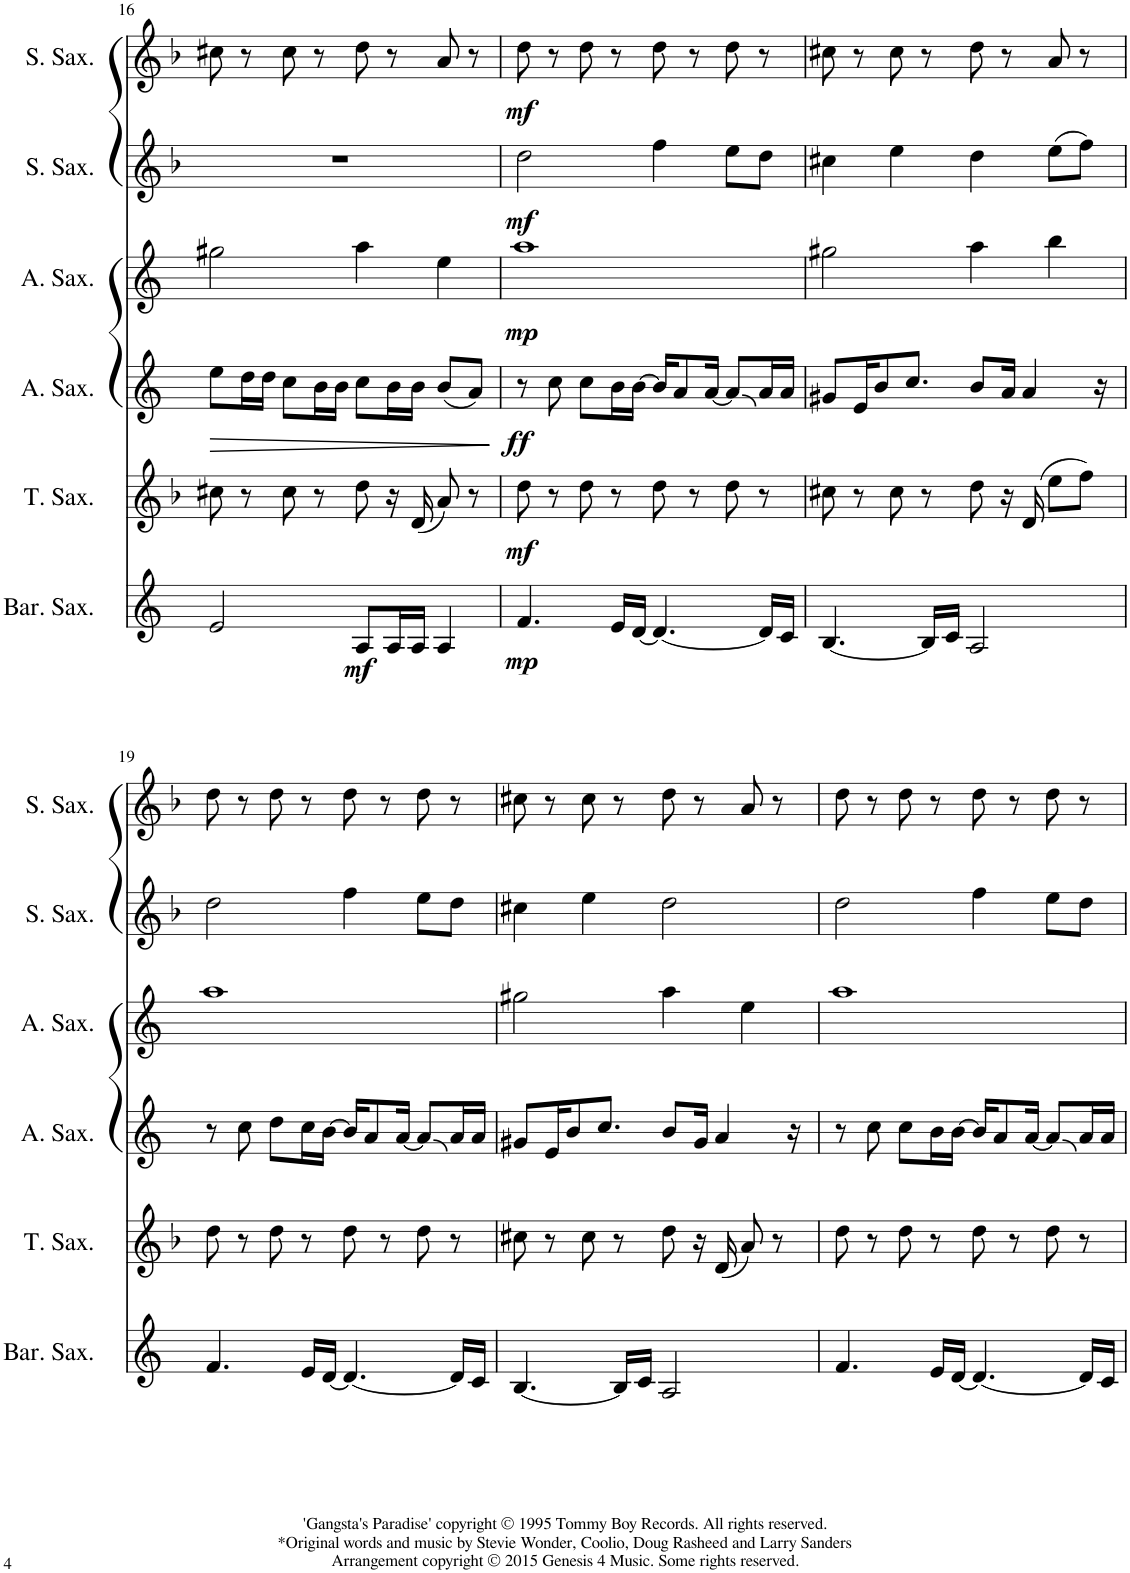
**kern	**dynam	**kern	**dynam	**kern	**dynam	**kern	**dynam	**kern	**dynam	**kern	**dynam
*part6	*part6	*part5	*part5	*part4	*part4	*part3	*part3	*part2	*part2	*part1	*part1
*staff6	*staff6	*staff5	*staff5	*staff4	*staff4	*staff3	*staff3	*staff2	*staff2	*staff1	*staff1
*I"Baritone Saxophone	*	*I"Tenor Saxophone	*	*I"Alto Saxophone	*	*I"Alto Saxophone	*	*I"Soprano Saxophone	*	*I"Soprano Saxophone	*
*I'Bar. Sax.	*	*I'T. Sax.	*	*I'A. Sax.	*	*I'A. Sax.	*	*I'S. Sax.	*	*I'S. Sax.	*
!!LO:PB:g=z
*clefG2	*	*clefG2	*	*clefG2	*	*clefG2	*	*clefG2	*	*clefG2	*
*Trd12c21	*	*Trd8c14	*	*Trd5c9	*	*Trd5c9	*	*Trd1c2	*	*Trd1c2	*
*k[]	*	*k[b-]	*	*k[]	*	*k[]	*	*k[b-]	*	*k[b-]	*
*M4/4	*	*M4/4	*	*M4/4	*	*M4/4	*	*M4/4	*	*M4/4	*
=16	=16	=16	=16	=16	=16	=16	=16	=16	=16	=16	=16
!	!	!	!	!	!LO:HP:b	!	!	!	!	!	!
2e/	.	8cc#X\	.	8ee\L	>	2gg#X\	.	1r	.	8cc#X\	.
.	.	8r	.	16dd\L	.	.	.	.	.	8r	.
.	.	.	.	16dd\JJ	.	.	.	.	.	.	.
.	.	8cc#\	.	8cc\L	.	.	.	.	.	8cc#\	.
.	.	8r	.	16b\L	.	.	.	.	.	8r	.
.	.	.	.	16b\JJ	.	.	.	.	.	.	.
!	!LO:DY:b	!	!	!	!	!	!	!	!	!	!
8A/L	mf	8dd\	.	8cc\L	.	4aa\	.	.	.	8dd\	.
16A/L	.	16r	.	16b\L	.	.	.	.	.	8r	.
16A/JJ	.	(16d/	.	16b\JJ	.	.	.	.	.	.	.
4A/	.	8a/)	.	(8b/L	.	4ee\	.	.	.	8a/	.
.	.	8r	.	8a/J)	.	.	.	.	.	8r	.
.	.	.	.	.	]	.	.	.	.	.	.
=17	=17	=17	=17	=17	=17	=17	=17	=17	=17	=17	=17
!	!LO:DY:b	!	!LO:DY:b	!	!LO:DY:b	!	!LO:DY:b	!	!LO:DY:b	!	!LO:DY:b
4.f/	mp	8dd\	mf	8r	ff	1aa	mp	2dd\	mf	8dd\	mf
.	.	8r	.	8cc\	.	.	.	.	.	8r	.
.	.	8dd\	.	8cc\L	.	.	.	.	.	8dd\	.
16e/LL	.	8r	.	16b\L	.	.	.	.	.	8r	.
[16d/JJ	.	.	.	[16b\JJ	.	.	.	.	.	.	.
4.d/_	.	8dd\	.	16b/KL]	.	.	.	4ff\	.	8dd\	.
.	.	.	.	8a/	.	.	.	.	.	.	.
.	.	8r	.	.	.	.	.	.	.	8r	.
.	.	.	.	[16a/Jk	.	.	.	.	.	.	.
.	.	8dd\	.	8a/L]	.	.	.	8ee\L	.	8dd\	.
16d/LL]	.	8r	.	16a/L	.	.	.	8dd\J	.	8r	.
16c/JJ	.	.	.	16a/JJ	.	.	.	.	.	.	.
=18	=18	=18	=18	=18	=18	=18	=18	=18	=18	=18	=18
[4.B/	.	8cc#X\	.	8g#X/L	.	2gg#X\	.	4cc#X\	.	8cc#X\	.
.	.	8r	.	16e/K	.	.	.	.	.	8r	.
.	.	.	.	8b/	.	.	.	.	.	.	.
.	.	8cc#\	.	.	.	.	.	4ee\	.	8cc#\	.
.	.	.	.	8.cc/J	.	.	.	.	.	.	.
16B/LL]	.	8r	.	.	.	.	.	.	.	8r	.
16c/JJ	.	.	.	.	.	.	.	.	.	.	.
2A/	.	8dd\	.	8b/L	.	4aa\	.	4dd\	.	8dd\	.
.	.	16r	.	16a/Jk	.	.	.	.	.	8r	.
.	.	(16d/	.	4a/	.	.	.	.	.	.	.
.	.	8ee\L	.	.	.	4bb\	.	(8ee\L	.	8a/	.
.	.	8ff\J)	.	.	.	.	.	8ff\J)	.	8r	.
.	.	.	.	16r	.	.	.	.	.	.	.
!!LO:LB:g=z
=19	=19	=19	=19	=19	=19	=19	=19	=19	=19	=19	=19
4.f/	.	8dd\	.	8r	.	1aa	.	2dd\	.	8dd\	.
.	.	8r	.	8cc\	.	.	.	.	.	8r	.
.	.	8dd\	.	8dd\L	.	.	.	.	.	8dd\	.
16e/LL	.	8r	.	16cc\L	.	.	.	.	.	8r	.
[16d/JJ	.	.	.	[16b\JJ	.	.	.	.	.	.	.
4.d/_	.	8dd\	.	16b/KL]	.	.	.	4ff\	.	8dd\	.
.	.	.	.	8a/	.	.	.	.	.	.	.
.	.	8r	.	.	.	.	.	.	.	8r	.
.	.	.	.	[16a/Jk	.	.	.	.	.	.	.
.	.	8dd\	.	8a/L]	.	.	.	8ee\L	.	8dd\	.
16d/LL]	.	8r	.	16a/L	.	.	.	8dd\J	.	8r	.
16c/JJ	.	.	.	16a/JJ	.	.	.	.	.	.	.
=20	=20	=20	=20	=20	=20	=20	=20	=20	=20	=20	=20
[4.B/	.	8cc#X\	.	8g#X/L	.	2gg#X\	.	4cc#X\	.	8cc#X\	.
.	.	8r	.	16e/K	.	.	.	.	.	8r	.
.	.	.	.	8b/	.	.	.	.	.	.	.
.	.	8cc#\	.	.	.	.	.	4ee\	.	8cc#\	.
.	.	.	.	8.cc/J	.	.	.	.	.	.	.
16B/LL]	.	8r	.	.	.	.	.	.	.	8r	.
16c/JJ	.	.	.	.	.	.	.	.	.	.	.
2A/	.	8dd\	.	8b/L	.	4aa\	.	2dd\	.	8dd\	.
.	.	16r	.	16g#/Jk	.	.	.	.	.	8r	.
.	.	(16d/	.	4a/	.	.	.	.	.	.	.
.	.	8a/)	.	.	.	4ee\	.	.	.	8a/	.
.	.	8r	.	.	.	.	.	.	.	8r	.
.	.	.	.	16r	.	.	.	.	.	.	.
=21	=21	=21	=21	=21	=21	=21	=21	=21	=21	=21	=21
4.f/	.	8dd\	.	8r	.	1aa	.	2dd\	.	8dd\	.
.	.	8r	.	8cc\	.	.	.	.	.	8r	.
.	.	8dd\	.	8cc\L	.	.	.	.	.	8dd\	.
16e/LL	.	8r	.	16b\L	.	.	.	.	.	8r	.
[16d/JJ	.	.	.	[16b\JJ	.	.	.	.	.	.	.
4.d/_	.	8dd\	.	16b/KL]	.	.	.	4ff\	.	8dd\	.
.	.	.	.	8a/	.	.	.	.	.	.	.
.	.	8r	.	.	.	.	.	.	.	8r	.
.	.	.	.	[16a/Jk	.	.	.	.	.	.	.
.	.	8dd\	.	8a/L]	.	.	.	8ee\L	.	8dd\	.
16d/LL]	.	8r	.	16a/L	.	.	.	8dd\J	.	8r	.
16c/JJ	.	.	.	16a/JJ	.	.	.	.	.	.	.
=	=	=	=	=	=	=	=	=	=	=	=
*-	*-	*-	*-	*-	*-	*-	*-	*-	*-	*-	*-
